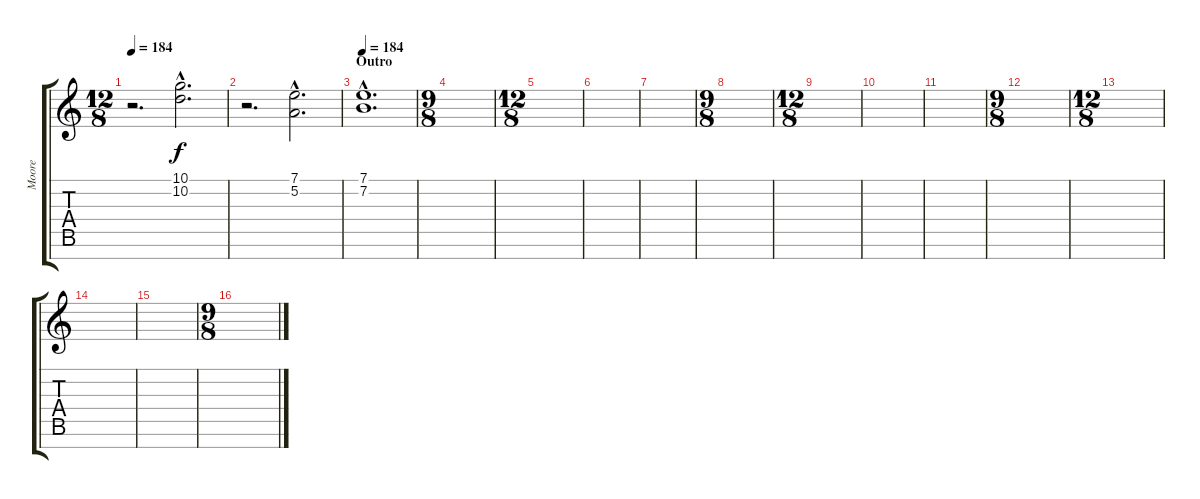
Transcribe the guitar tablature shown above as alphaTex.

\track ("Moore" "Moore") {instrument lead2sawtooth}
\staff {score tabs}
\tuning (A4 E4 C4 G3 D3 A2 E2) {hide}
\ts (12 8)
\tempo 184
\clef g2
\ks c
r.2{d dy f} (10.1{hac} 10.2{hac}).2{d} |
r.2{d} (7.1{hac} 5.2{hac}).2{d} |
\section ("" "Outro")
\tempo 184
(7.1{hac} 7.2{hac}).1{d} |
\ts (9 8)
|
\ts (12 8)
|
|
|
\ts (9 8)
|
\ts (12 8)
|
|
|
\ts (9 8)
|
\ts (12 8)
|
|
|
\ts (9 8)
